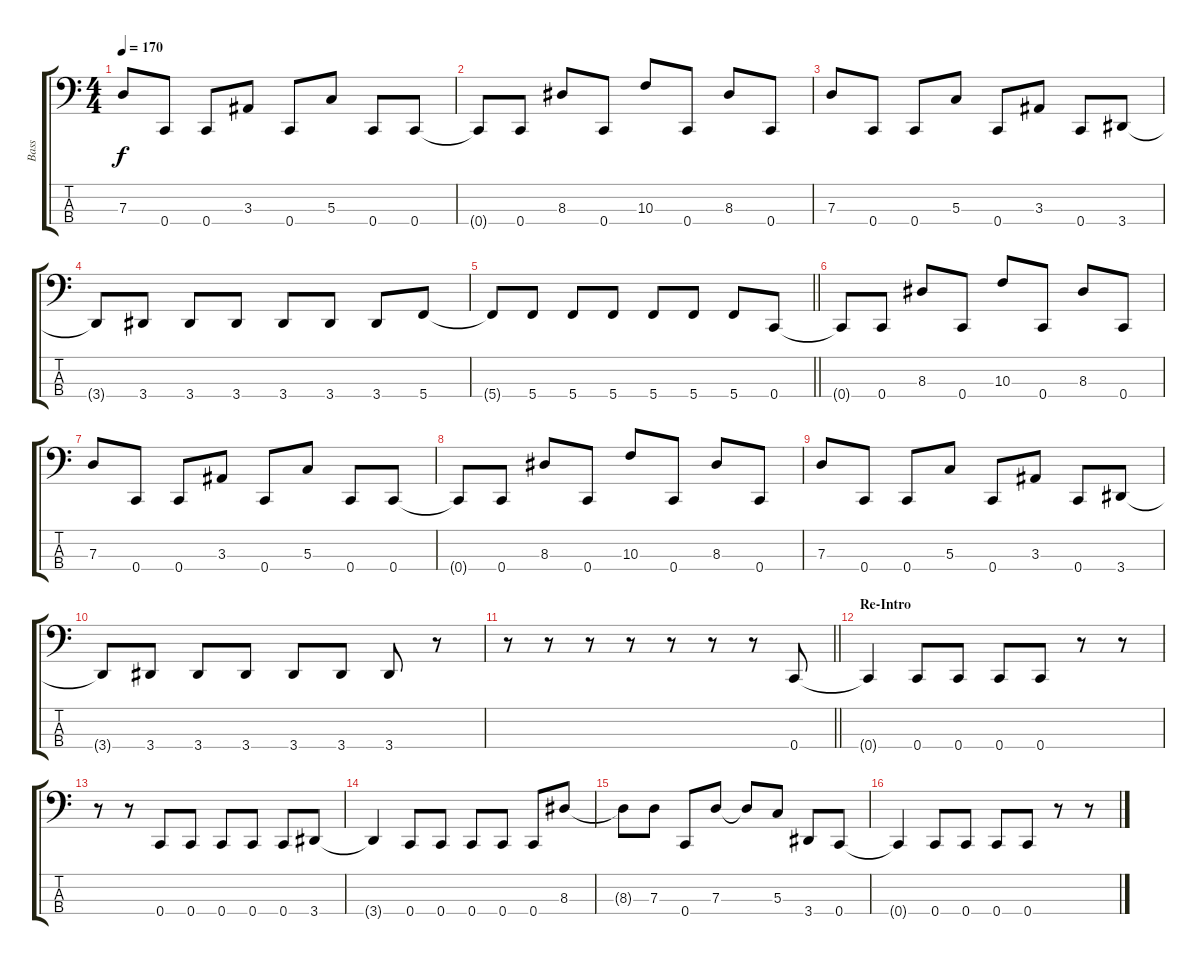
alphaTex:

\track ("Bass" "Bass") {instrument electricbasspick}
\staff {score tabs}
\tuning (F2 C2 G1 C1) {hide}
\ts (4 4)
\tempo 170
\clef f4
\ks c
7.3.8{dy f} 0.4.8 0.4.8 3.3.8 0.4.8 5.3.8 0.4.8 0.4.8 |
0.4{t}.8 0.4.8 8.3.8 0.4.8 10.3.8 0.4.8 8.3.8 0.4.8 |
7.3.8 0.4.8 0.4.8 5.3.8 0.4.8 3.3.8 0.4.8 3.4.8 |
3.4{t}.8 3.4.8 3.4.8 3.4.8 3.4.8 3.4.8 3.4.8 5.4.8 |
\barLineRight lightlight
5.4{t}.8 5.4.8 5.4.8 5.4.8 5.4.8 5.4.8 5.4.8 0.4.8 |
0.4{t}.8 0.4.8 8.3.8 0.4.8 10.3.8 0.4.8 8.3.8 0.4.8 |
7.3.8 0.4.8 0.4.8 3.3.8 0.4.8 5.3.8 0.4.8 0.4.8 |
0.4{t}.8 0.4.8 8.3.8 0.4.8 10.3.8 0.4.8 8.3.8 0.4.8 |
7.3.8 0.4.8 0.4.8 5.3.8 0.4.8 3.3.8 0.4.8 3.4.8 |
3.4{t}.8 3.4.8 3.4.8 3.4.8 3.4.8 3.4.8 3.4.8 r.8 |
\barLineRight lightlight
r.8 r.8 r.8 r.8 r.8 r.8 r.8 0.4.8 |
\section ("" "Re-Intro")
0.4{t}.4 0.4.8 0.4.8 0.4.8 0.4.8 r.8 r.8 |
r.8 r.8 0.4.8 0.4.8 0.4.8 0.4.8 0.4.8 3.4.8 |
3.4{t}.4 0.4.8 0.4.8 0.4.8 0.4.8 0.4.8 8.3.8 |
8.3{t}.8 7.3.8 0.4.8 7.3.8 7.3{t}.8 5.3.8 3.4.8 0.4.8 |
0.4{t}.4 0.4.8 0.4.8 0.4.8 0.4.8 r.8 r.8
